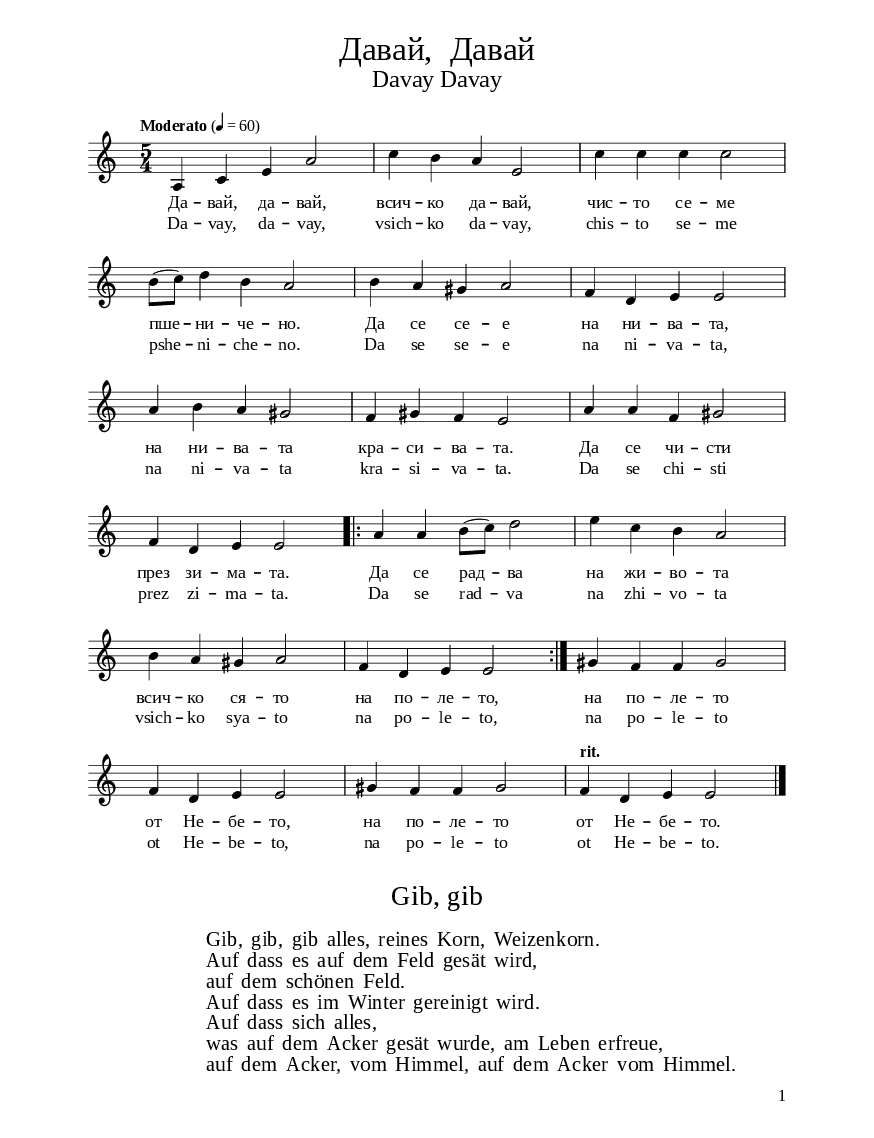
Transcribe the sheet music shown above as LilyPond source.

\version "2.22.1"

% include paper part and global functions
\include "include/globals.ily"

\bookpart {
  \include "include/bookpart-paper.ily"
  \score {
    \include "include/score-layout.ily"

    \new Voice \absolute  {
      \clef treble
      \key a \minor
      \time 5/4
      \tempoFunc "Moderato" 4 "60"

      a4 c' e' a'2 |c''4 b' a' e'2 | c''4 c'' c'' c''2 \break |

      b'8 ( c'' ) d''4 b' a'2 | b'4 a' gis' a'2 | f'4 d' e' e'2 \break |

      a'4 b' a' gis'2 | f'4 gis' f' e'2 | a'4 a' f' gis'2 \break |

      f'4 d' e' e'2 \repeat volta 2 {
        | a'4 a' b'8 ( c'' ) d''2 |  e''4 c'' b' a'2 \break | % 13

        b'4 a' gis' a'2 | f'4 d' e' e'2
      } | gis'4 f' f' gis'2 \break |

      f'4 d' e' e'2 | gis'4 f' f' gis'2 | \tempo "rit." f'4  d' e' e'2 | \bar "|."

    }



    \addlyrics {
      Да -- вай, да  -- вай, всич -- ко да -- вай,

      чис -- то се -- ме пше -- ни -- че -- но.

      Да се се -- е на ни -- ва -- та, на ни -- ва -- та кра -- си -- ва -- та.

      Да се чи -- сти през зи -- ма -- та.

      Да се рад -- ва на жи -- во -- та

      всич -- ко ся -- то на по -- ле -- то,

      на по -- ле -- то от Hе -- бе -- то,

      на по -- ле -- то от Hе -- бе -- то.

    }

    \addlyrics {

      Da -- vay, da  -- vay, vsich -- ko da -- vay,

      chis -- to se -- me pshe -- ni -- che -- no.

      Da se se -- e na ni -- va -- ta, na ni -- va -- ta kra -- si -- va -- ta.

      Da se chi -- sti prez zi -- ma -- ta.

      Da se rad -- va na zhi -- vo -- ta

      vsich -- ko sya -- to na po -- le -- to,

      na po -- le -- to ot He -- be -- to,

      na po -- le -- to ot He -- be -- to.

    }

    \header {
      title = \titleFunc "Давай,  Давай" "Davay Davay"
    }

    \midi{}

  } % score

 

  % include foreign translation(s) of the song
  \version "2.24.0"

\markup \fill-line { \fontsize #deTitleFontSize "Gib, gib" }
\markup \null
\markup \null
\markup \fontsize #deCoupletFontSize {
  \hspace #10
  \override #`(baseline-skip . ,deCoupletBaselineSkip)

  \column {
    \line { " "Gib, gib, gib alles, reines Korn, Weizenkorn. }
    \line { " "Auf dass es auf dem Feld gesät wird, }
    \line { " "auf dem schönen Feld. }
    \line { " "Auf dass es im Winter gereinigt wird. }
    \line { " "Auf dass sich alles,  }
    \line { " "was auf dem Acker gesät wurde, am Leben erfreue, }
    \line { " "auf dem Acker, vom Himmel, auf dem Acker vom Himmel. }
  }
}


} % bookpart
